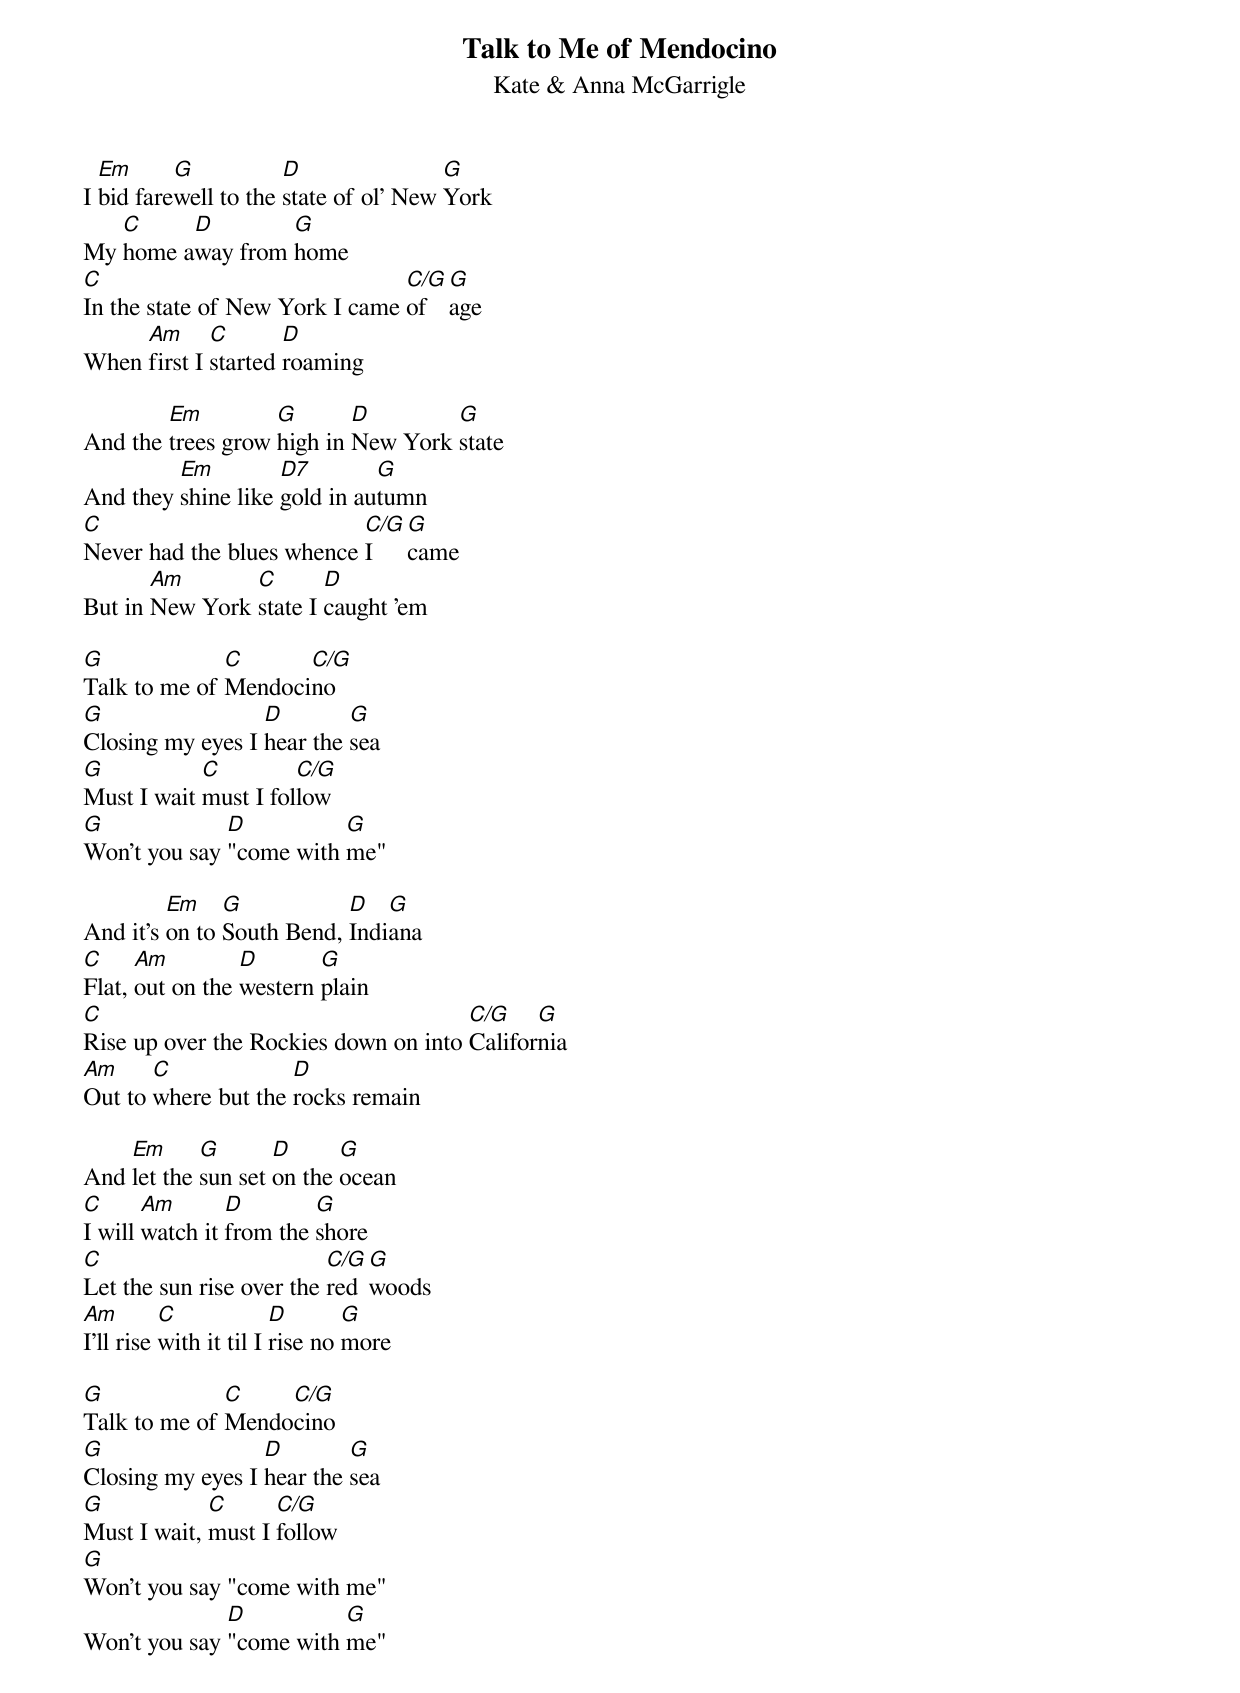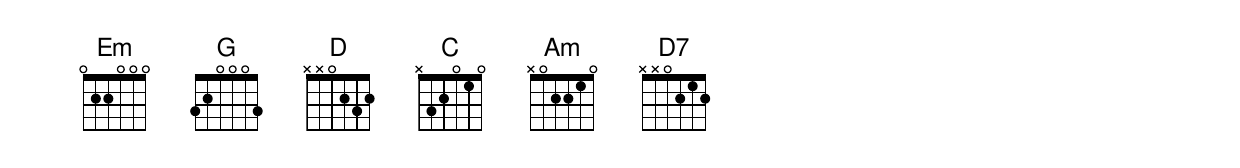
{title: Talk to Me of Mendocino}
{subtitle: Kate & Anna McGarrigle}

I [Em]bid fare[G]well to the [D]state of ol' New [G]York
My [C]home a[D]way from [G]home
[C]In the state of New York I came [C/G]of [G]age
When [Am]first I [C]started [D]roaming

And the [Em]trees grow [G]high in [D]New York [G]state
And they [Em]shine like [D7]gold in au[G]tumn
[C]Never had the blues whence [C/G]I [G]came
But in [Am]New York [C]state I [D]caught 'em

[G]Talk to me of [C]Mendoci[C/G]no
[G]Closing my eyes I [D]hear the [G]sea
[G]Must I wait [C]must I fol[C/G]low
[G]Won't you say [D]"come with [G]me"

And it's [Em]on to [G]South Bend, [D]Indi[G]ana
[C]Flat, [Am]out on the [D]western [G]plain
[C]Rise up over the Rockies down on into [C/G]Califor[G]nia
[Am]Out to [C]where but the [D]rocks remain

And [Em]let the [G]sun set [D]on the [G]ocean
[C]I will [Am]watch it [D]from the [G]shore
[C]Let the sun rise over the [C/G]red[G]woods
[Am]I'll rise [C]with it til I [D]rise no [G]more

[G]Talk to me of [C]Mendo[C/G]cino
[G]Closing my eyes I [D]hear the [G]sea
[G]Must I wait, [C]must I [C/G]follow
[G]Won't you say "come with me"
Won't you say [D]"come with [G]me"
